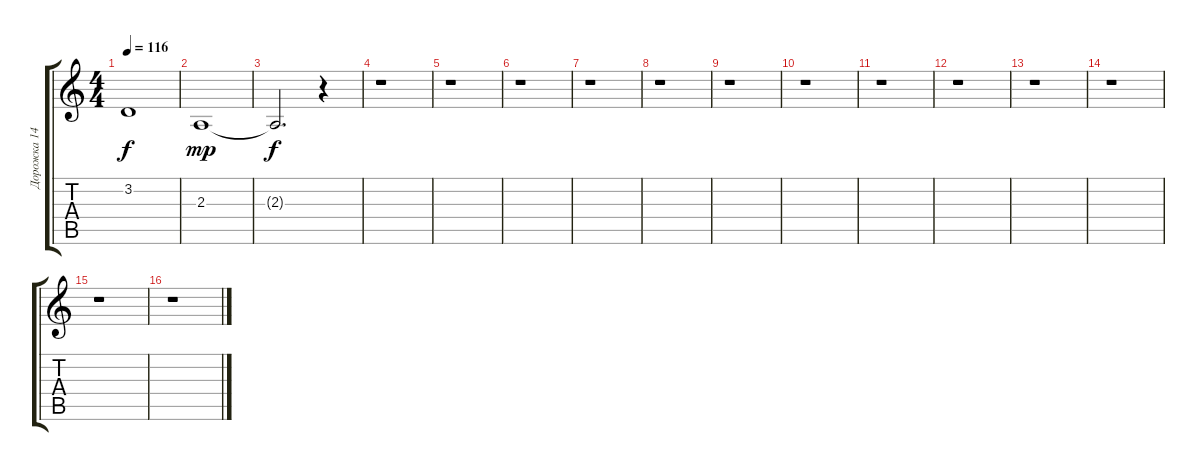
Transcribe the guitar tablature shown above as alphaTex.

\track ("Дорожка 14" "Дорожка 14") {instrument pad2warm}
\staff {score tabs}
\tuning (E4 B3 G3 D3 A2 E2) {hide}
\ts (4 4)
\tempo 116
\clef g2
\ks c
3.2{t}.1{dy f} |
2.3.1{dy mp} |
2.3{t}.2{d dy f} r.4 |
r.1 |
r.1 |
r.1 |
r.1 |
r.1 |
r.1 |
r.1 |
r.1 |
r.1 |
r.1 |
r.1 |
r.1 |
r.1
